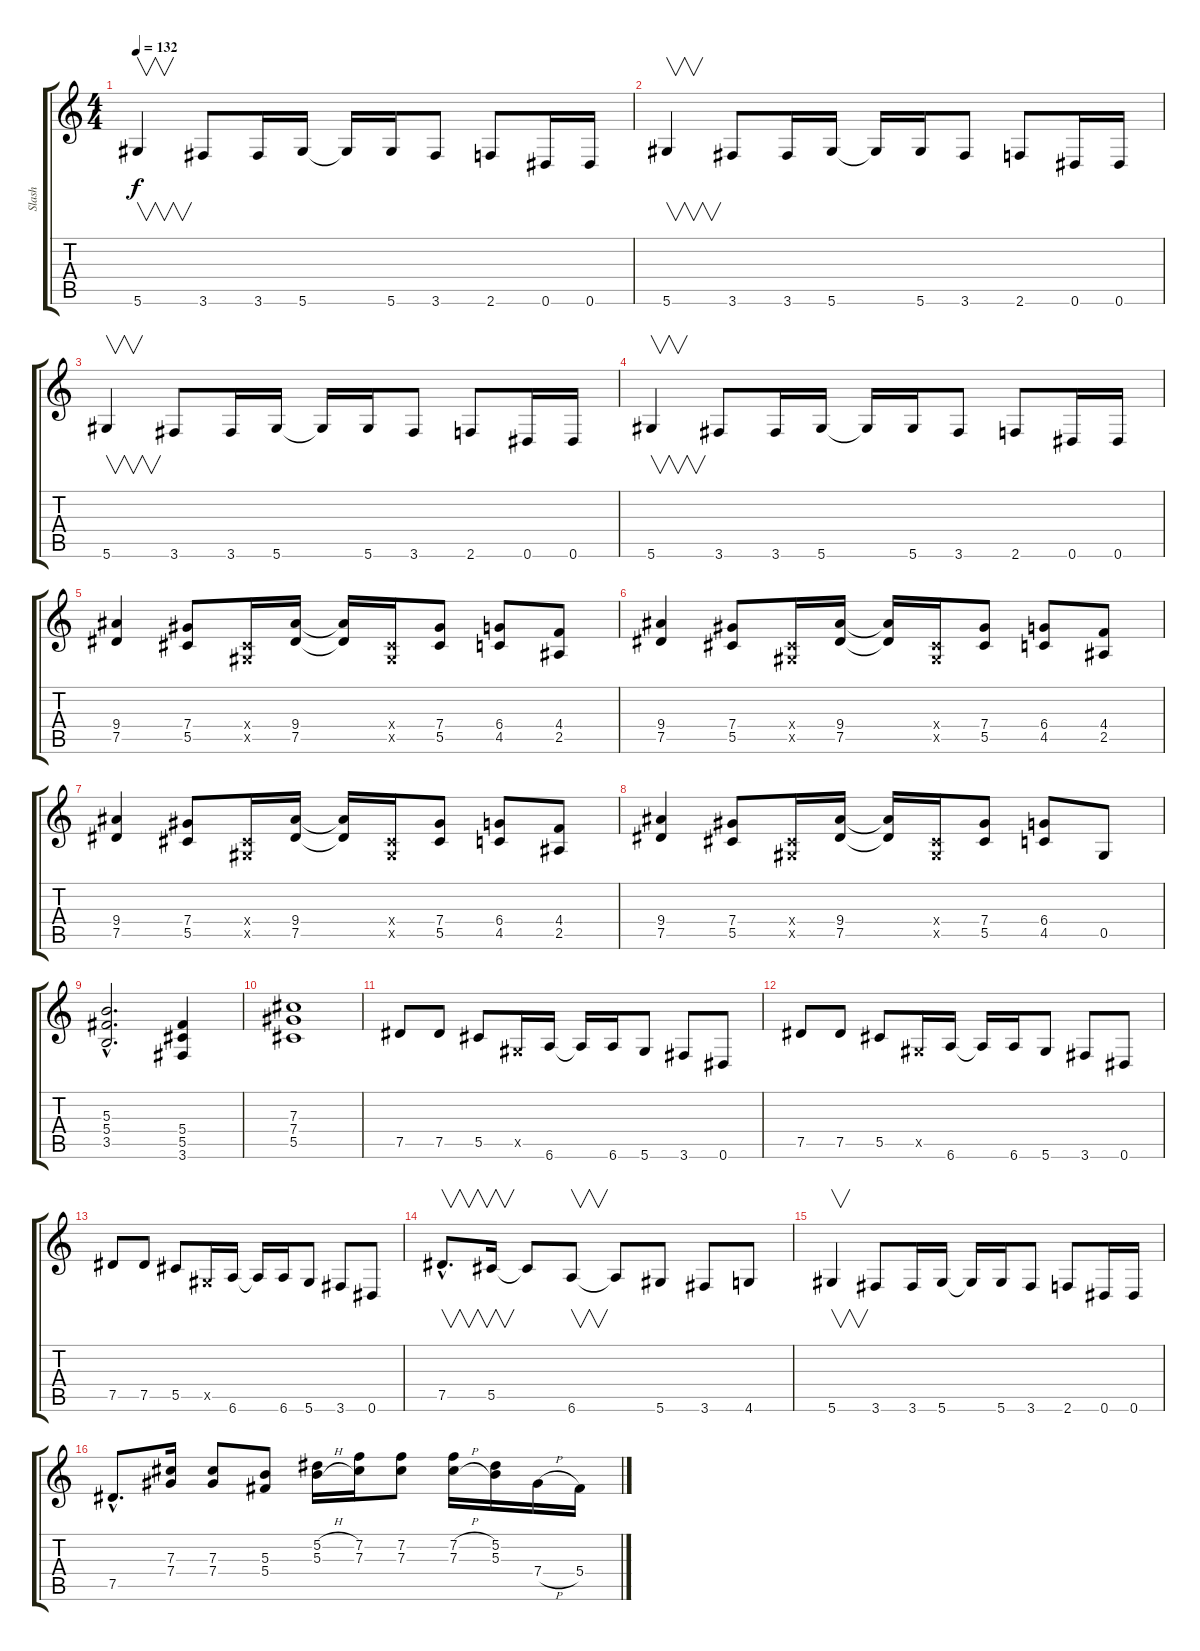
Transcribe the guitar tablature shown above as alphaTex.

\track ("Slash" "Slash") {instrument overdrivenguitar}
\staff {score tabs}
\tuning (Eb4 Bb3 Gb3 Db3 Ab2 Eb2) {hide}
\ts (4 4)
\tempo 132
\clef g2
\ks c
5.6.4{v dy f} 3.6.8 3.6.16 5.6.16 5.6{t}.16 5.6.16 3.6.8 2.6.8 0.6.16 0.6.16 |
5.6.4{v} 3.6.8 3.6.16 5.6.16 5.6{t}.16 5.6.16 3.6.8 2.6.8 0.6.16 0.6.16 |
5.6.4{v} 3.6.8 3.6.16 5.6.16 5.6{t}.16 5.6.16 3.6.8 2.6.8 0.6.16 0.6.16 |
5.6.4{v} 3.6.8 3.6.16 5.6.16 5.6{t}.16 5.6.16 3.6.8 2.6.8 0.6.16 0.6.16 |
(9.4 7.5).4 (7.4 5.5).8 (0.4{x} 0.5{x}).16 (9.4 7.5).16 (9.4{t} 7.5{t}).16 (0.4{x} 0.5{x}).16 (7.4 5.5).8 (6.4 4.5).8 (4.4 2.5).8 |
(9.4 7.5).4 (7.4 5.5).8 (0.4{x} 0.5{x}).16 (9.4 7.5).16 (9.4{t} 7.5{t}).16 (0.4{x} 0.5{x}).16 (7.4 5.5).8 (6.4 4.5).8 (4.4 2.5).8 |
(9.4 7.5).4 (7.4 5.5).8 (0.4{x} 0.5{x}).16 (9.4 7.5).16 (9.4{t} 7.5{t}).16 (0.4{x} 0.5{x}).16 (7.4 5.5).8 (6.4 4.5).8 (4.4 2.5).8 |
(9.4 7.5).4 (7.4 5.5).8 (0.4{x} 0.5{x}).16 (9.4 7.5).16 (9.4{t} 7.5{t}).16 (0.4{x} 0.5{x}).16 (7.4 5.5).8 (6.4 4.5).8 0.5.8 |
(5.3{hac} 5.4{hac} 3.5{hac}).2{d} (5.4 5.5 3.6).4 |
(7.3 7.4 5.5).1 |
7.5.8 7.5.8 5.5.8 0.5{x}.16 6.6.16 6.6{t}.16 6.6.16 5.6.8 3.6.8 0.6.8 |
7.5.8 7.5.8 5.5.8 0.5{x}.16 6.6.16 6.6{t}.16 6.6.16 5.6.8 3.6.8 0.6.8 |
7.5.8 7.5.8 5.5.8 0.5{x}.16 6.6.16 6.6{t}.16 6.6.16 5.6.8 3.6.8 0.6.8 |
7.5{hac}.8{v d} 5.5.16{v} 5.5{t}.8 6.6.8{v} 6.6{t}.8 5.6.8 3.6.8 4.6.8 |
5.6.4{v} 3.6.8 3.6.16 5.6.16 5.6{t}.16 5.6.16 3.6.8 2.6.8 0.6.16 0.6.16 |
7.5{hac}.8{d} (7.3 7.4).16 (7.3 7.4).8 (5.3 5.4).8 (5.2{h} 5.3{h}).16 (7.2 7.3).16 (7.2 7.3).8 (7.2{h} 7.3{h}).16 (5.2 5.3).16 7.4{h}.16 5.4.16
